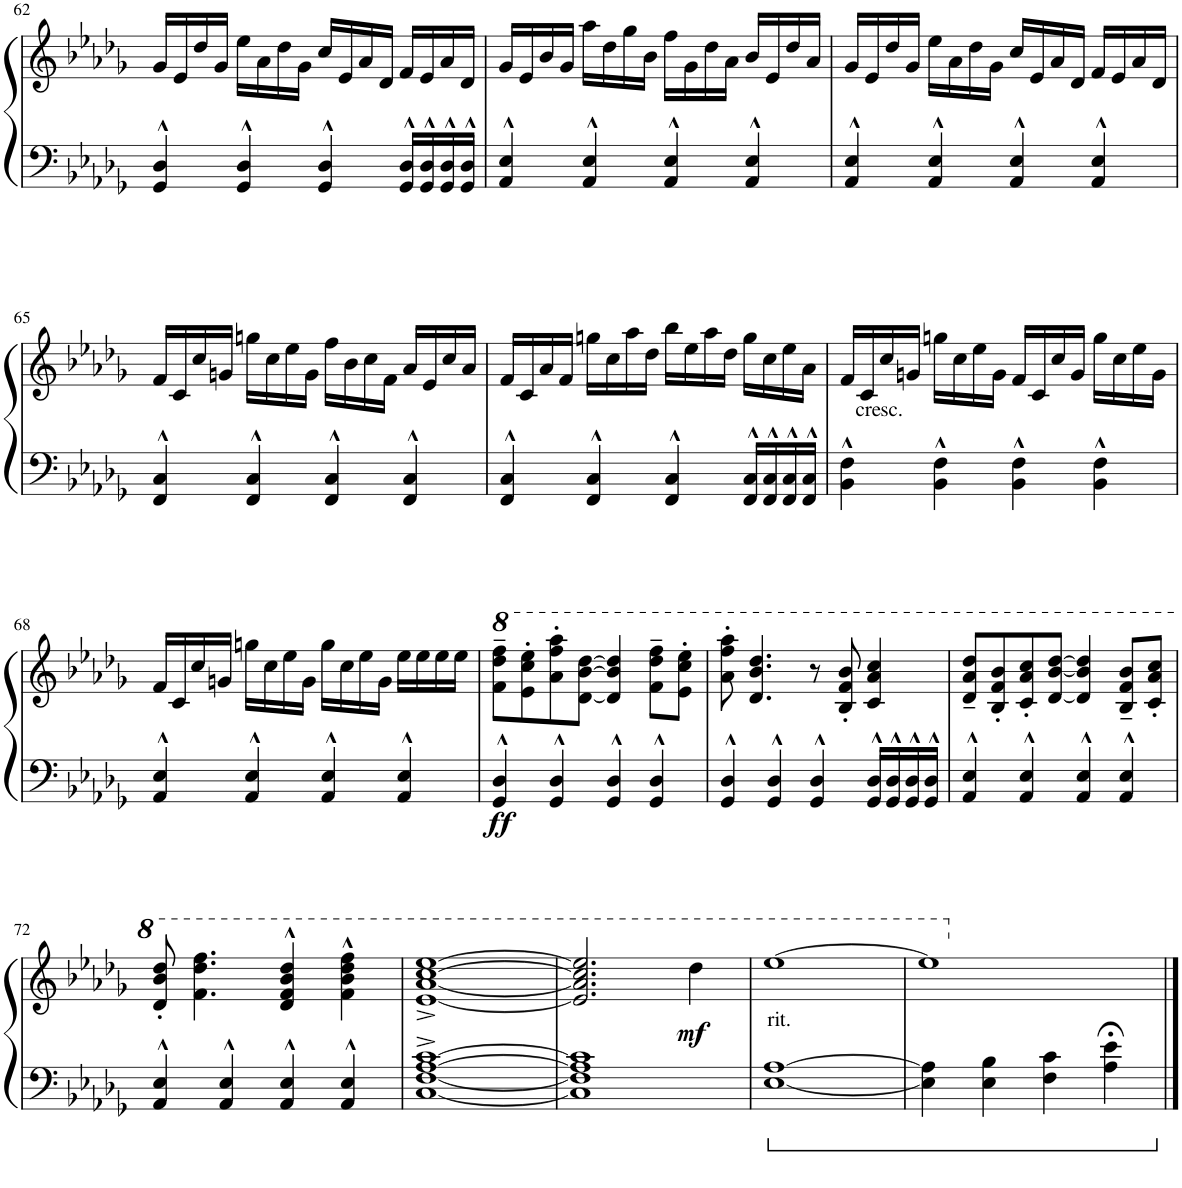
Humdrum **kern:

**kern	**kern	**dynam
*part1	*part1	*part1
*staff2	*staff1	*staff1/2
*I"Piano	*	*
*I'Pno.	*	*
!!LO:PB:g=z
*clefF4	*clefG2	*
*k[b-e-a-d-g-]	*k[b-e-a-d-g-]	*
*M4/4	*M4/4	*
=62	=62	=62
4GG-/^^ 4D-/^^	16g-/LL	.
.	16e-/	.
.	16dd-/	.
.	16g-/JJ	.
4GG-/^^ 4D-/^^	16ee-\LL	.
.	16a-\	.
.	16dd-\	.
.	16g-\JJ	.
4GG-/^^ 4D-/^^	16cc/LL	.
.	16e-/	.
.	16a-/	.
.	16d-/JJ	.
16GG-/^^ 16D-/^^LL	16f/LL	.
16GG-/^^ 16D-/^^	16e-/	.
16GG-/^^ 16D-/^^	16a-/	.
16GG-/^^ 16D-/^^JJ	16d-/JJ	.
=63	=63	=63
4AA-/^^ 4E-/^^	16g-/LL	.
.	16e-/	.
.	16b-/	.
.	16g-/JJ	.
4AA-/^^ 4E-/^^	16aa-\LL	.
.	16dd-\	.
.	16gg-\	.
.	16b-\JJ	.
4AA-/^^ 4E-/^^	16ff\LL	.
.	16g-\	.
.	16dd-\	.
.	16a-\JJ	.
4AA-/^^ 4E-/^^	16b-/LL	.
.	16e-/	.
.	16dd-/	.
.	16a-/JJ	.
=64	=64	=64
4AA-/^^ 4E-/^^	16g-/LL	.
.	16e-/	.
.	16dd-/	.
.	16g-/JJ	.
4AA-/^^ 4E-/^^	16ee-\LL	.
.	16a-\	.
.	16dd-\	.
.	16g-\JJ	.
4AA-/^^ 4E-/^^	16cc/LL	.
.	16e-/	.
.	16a-/	.
.	16d-/JJ	.
4AA-/^^ 4E-/^^	16f/LL	.
.	16e-/	.
.	16a-/	.
.	16d-/JJ	.
!!LO:LB:g=z
=65	=65	=65
4FF/^^ 4C/^^	16f/LL	.
.	16c/	.
.	16cc/	.
.	16gn/JJ	.
4FF/^^ 4C/^^	16ggn\LL	.
.	16cc\	.
.	16ee-\	.
.	16g\JJ	.
4FF/^^ 4C/^^	16ff\LL	.
.	16b-\	.
.	16cc\	.
.	16f\JJ	.
4FF/^^ 4C/^^	16a-/LL	.
.	16e-/	.
.	16cc/	.
.	16a-/JJ	.
=66	=66	=66
4FF/^^ 4C/^^	16f/LL	.
.	16c/	.
.	16a-/	.
.	16f/JJ	.
4FF/^^ 4C/^^	16ggn\LL	.
.	16cc\	.
.	16aa-\	.
.	16dd-\JJ	.
4FF/^^ 4C/^^	16bb-\LL	.
.	16ee-\	.
.	16aa-\	.
.	16dd-\JJ	.
16FF/^^ 16C/^^LL	16gg\LL	.
16FF/^^ 16C/^^	16cc\	.
16FF/^^ 16C/^^	16ee-\	.
16FF/^^ 16C/^^JJ	16a-\JJ	.
=67	=67	=67
!	!LO:TX:b:t=cresc.	!
4BB-\^^ 4F\^^	16f/LL	.
.	16c/	.
.	16cc/	.
.	16gn/JJ	.
4BB-\^^ 4F\^^	16ggn\LL	.
.	16cc\	.
.	16ee-\	.
.	16g\JJ	.
4BB-\^^ 4F\^^	16f/LL	.
.	16c/	.
.	16cc/	.
.	16g/JJ	.
4BB-\^^ 4F\^^	16gg\LL	.
.	16cc\	.
.	16ee-\	.
.	16g\JJ	.
!!LO:LB:g=z
=68	=68	=68
4AA-/^^ 4E-/^^	16f/LL	.
.	16c/	.
.	16cc/	.
.	16gn/JJ	.
4AA-/^^ 4E-/^^	16ggn\LL	.
.	16cc\	.
.	16ee-\	.
.	16g\JJ	.
4AA-/^^ 4E-/^^	16gg\LL	.
.	16cc\	.
.	16ee-\	.
.	16g\JJ	.
4AA-/^^ 4E-/^^	16ee-\LL	.
.	16ee-\	.
.	16ee-\	.
.	16ee-\JJ	.
=69	=69	=69
*	*8va	*
!	!	!LO:DY:b=2
4GG-/^^ 4D-/^^	8ff\~ 8ddd-\~ 8fff\~L	ff
.	8ee-\' 8ccc\' 8eee-\'	.
4GG-/^^ 4D-/^^	8aa-\' 8fff\' 8aaa-\'	.
.	[8dd-\ [8bb-\ [8ddd-\J	.
4GG-/^^ 4D-/^^	4dd-/] 4bb-/] 4ddd-/]	.
4GG-/^^ 4D-/^^	8ff\~ 8ddd-\~ 8fff\~L	.
.	8ee-\' 8ccc\' 8eee-\'J	.
=70	=70	=70
4GG-/^^ 4D-/^^	8aa-\' 8fff\' 8aaa-\'	.
.	4.dd-/ 4.bb-/ 4.ddd-/	.
4GG-/^^ 4D-/^^	.	.
4GG-/^^ 4D-/^^	8r	.
.	8b-/' 8ff/' 8bb-/'	.
16GG-/^^ 16D-/^^LL	4cc/ 4aa-/ 4ccc/	.
16GG-/^^ 16D-/^^	.	.
16GG-/^^ 16D-/^^	.	.
16GG-/^^ 16D-/^^JJ	.	.
=71	=71	=71
4AA-/^^ 4E-/^^	8dd-/~ 8aa-/~ 8ddd-/~L	.
.	8b-/' 8ff/' 8bb-/'	.
4AA-/^^ 4E-/^^	8cc/' 8aa-/' 8ccc/'	.
.	[8dd-/ [8bb-/ [8ddd-/J	.
4AA-/^^ 4E-/^^	4dd-/] 4bb-/] 4ddd-/]	.
4AA-/^^ 4E-/^^	8b-/~ 8ff/~ 8bb-/~L	.
.	8cc/' 8aa-/' 8ccc/'J	.
!!LO:LB:g=z
=72	=72	=72
4AA-/^^ 4E-/^^	8dd-/' 8bb-/' 8ddd-/'	.
.	4.ff\ 4.ddd-\ 4.fff\	.
4AA-/^^ 4E-/^^	.	.
4AA-/^^ 4E-/^^	4dd-/^^ 4ff/^^ 4bb-/^^ 4ddd-/^^	.
4AA-/^^ 4E-/^^	4ff\^^ 4bb-\^^ 4ddd-\^^ 4fff\^^	.
=73	=73	=73
[1C^ [1F^ [1A-^ [1c^	[1ee-^ [1aa-^ [1ccc^ [1eee-^	.
=74	=74	=74
1C] 1F] 1A-] 1c]	2.ee-/] 2.aa-/] 2.ccc/] 2.eee-/]	.
!	!	!LO:DY:b
.	4ddd-\	mf
=75	=75	=75
!LO:TX:a:t=rit.	!	!
[1E- [1A-	[1eee-	.
=76	=76	=76
4E-\] 4A-\]	1eee-]	.
4E-\;< 4B-\;<	.	.
4F\;< 4c\;<	.	.
4A-\;< 4e-\;<	.	.
*	*X8va	*
==	==	==
*-	*-	*-
